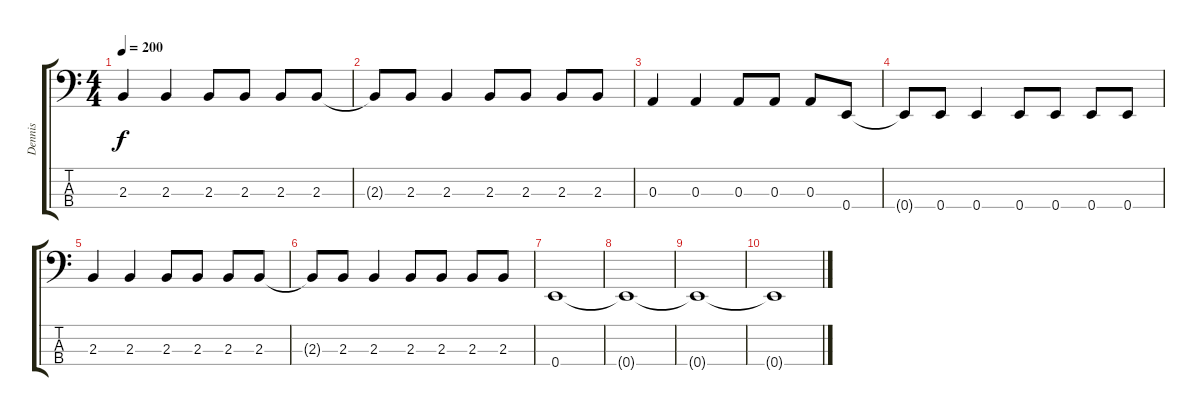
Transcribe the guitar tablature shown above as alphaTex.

\track ("Dennis" "Dennis") {instrument electricbassfinger}
\staff {score tabs}
\tuning (G2 D2 A1 E1) {hide}
\ts (4 4)
\tempo 200
\clef f4
\ks c
2.3.4{dy f} 2.3.4 2.3.8 2.3.8 2.3.8 2.3.8 |
2.3{t}.8 2.3.8 2.3.4 2.3.8 2.3.8 2.3.8 2.3.8 |
0.3.4 0.3.4 0.3.8 0.3.8 0.3.8 0.4.8 |
0.4{t}.8 0.4.8 0.4.4 0.4.8 0.4.8 0.4.8 0.4.8 |
2.3.4 2.3.4 2.3.8 2.3.8 2.3.8 2.3.8 |
2.3{t}.8 2.3.8 2.3.4 2.3.8 2.3.8 2.3.8 2.3.8 |
0.4.1 |
0.4{t}.1 |
0.4{t}.1 |
0.4{t}.1
